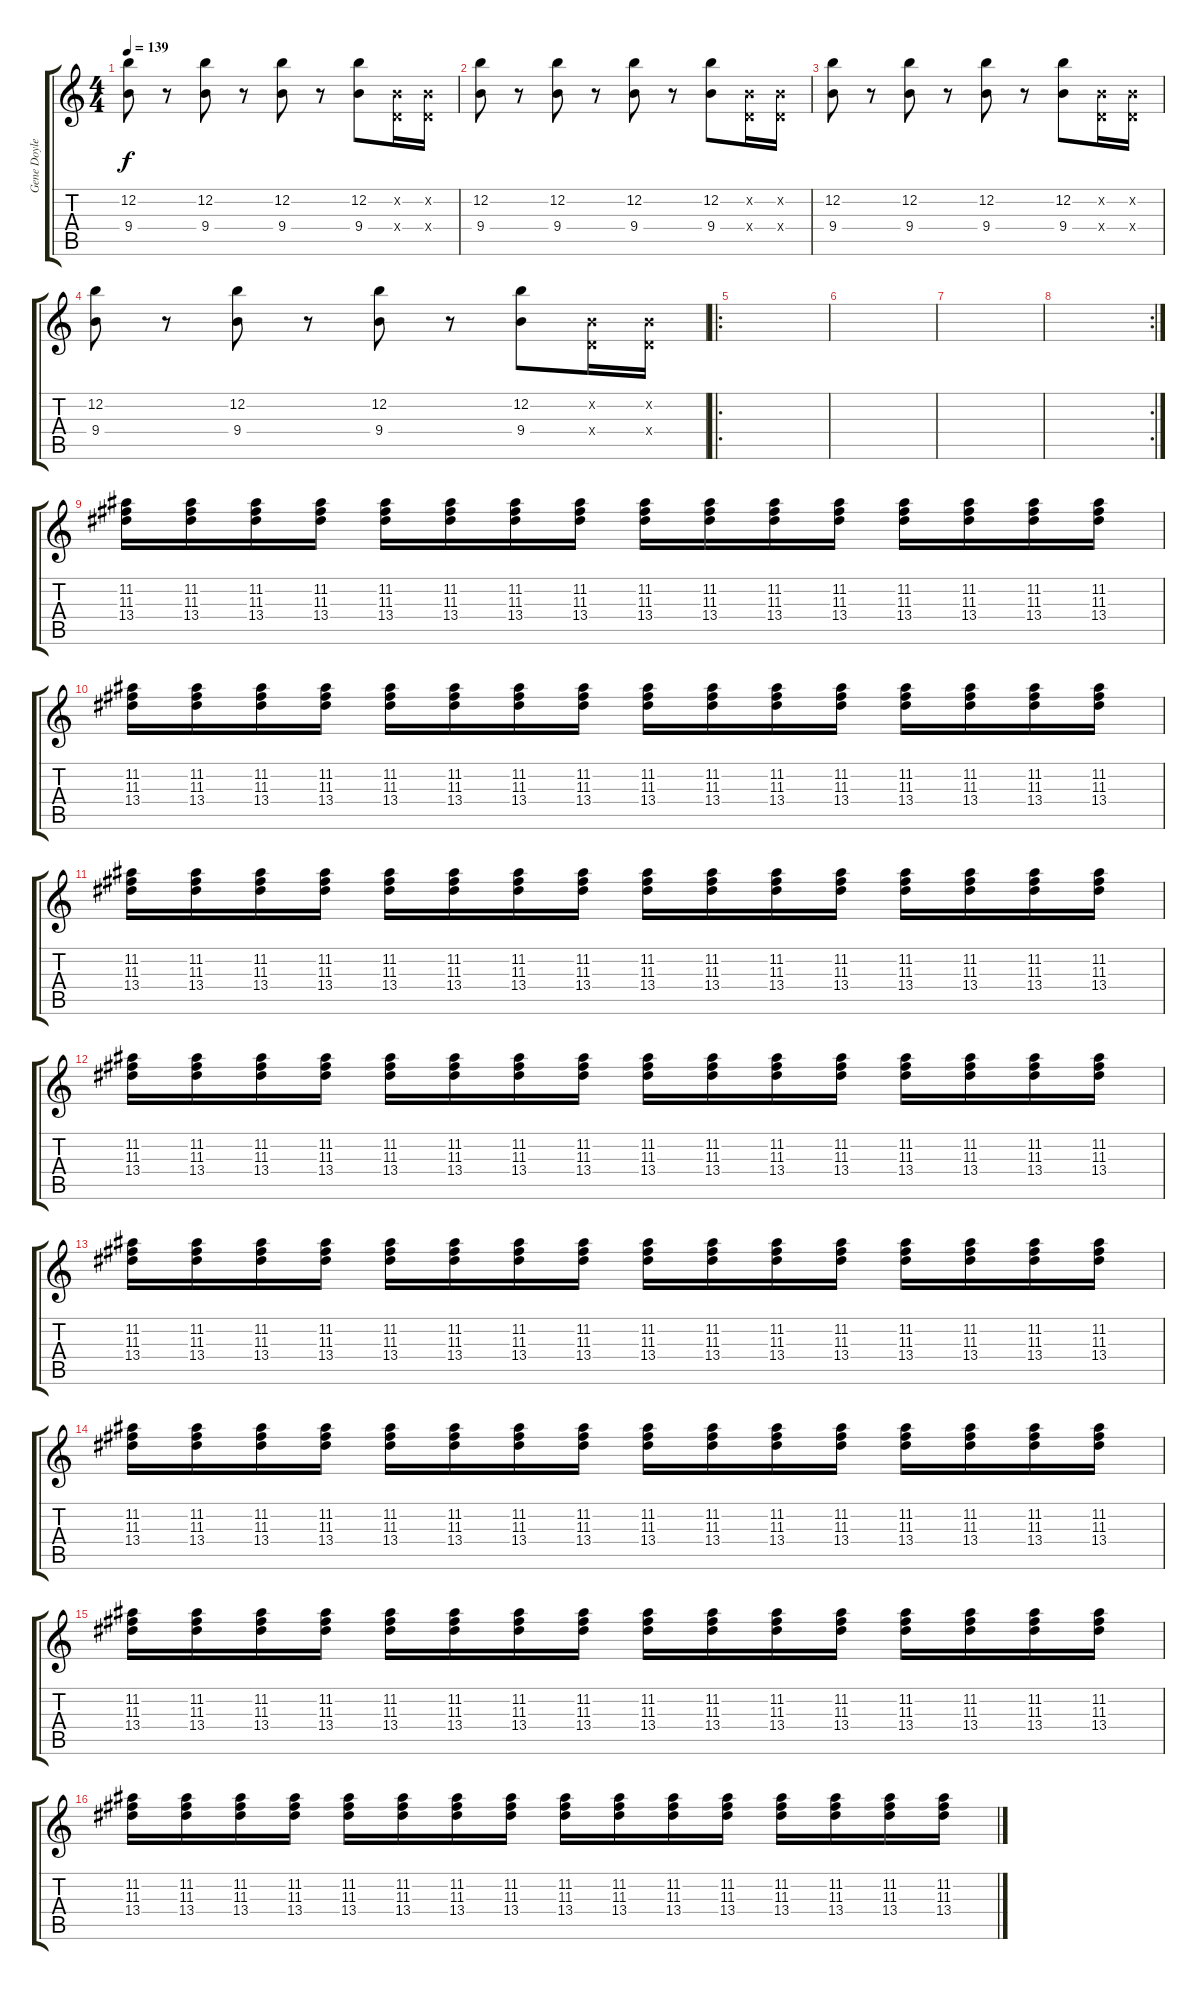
\track ("Gene Doyle" "Gene Doyle") {instrument overdrivenguitar}
\staff {score tabs}
\tuning (E4 B3 G3 D3 A2 E2) {hide}
\ts (4 4)
\tempo 139
\clef g2
\ks c
(12.2 9.4).8{dy f} r.8 (12.2 9.4).8 r.8 (12.2 9.4).8 r.8 (12.2 9.4).8 (0.2{x} 0.4{x}).16 (0.2{x} 0.4{x}).16 |
(12.2 9.4).8 r.8 (12.2 9.4).8 r.8 (12.2 9.4).8 r.8 (12.2 9.4).8 (0.2{x} 0.4{x}).16 (0.2{x} 0.4{x}).16 |
(12.2 9.4).8 r.8 (12.2 9.4).8 r.8 (12.2 9.4).8 r.8 (12.2 9.4).8 (0.2{x} 0.4{x}).16 (0.2{x} 0.4{x}).16 |
(12.2 9.4).8 r.8 (12.2 9.4).8 r.8 (12.2 9.4).8 r.8 (12.2 9.4).8 (0.2{x} 0.4{x}).16 (0.2{x} 0.4{x}).16 |
\ro
|
|
|
\rc 2
|
(11.2 11.3 13.4).16{volume 10} (11.2 11.3 13.4).16 (11.2 11.3 13.4).16 (11.2 11.3 13.4).16 (11.2 11.3 13.4).16 (11.2 11.3 13.4).16 (11.2 11.3 13.4).16 (11.2 11.3 13.4).16 (11.2 11.3 13.4).16 (11.2 11.3 13.4).16 (11.2 11.3 13.4).16 (11.2 11.3 13.4).16 (11.2 11.3 13.4).16 (11.2 11.3 13.4).16 (11.2 11.3 13.4).16 (11.2 11.3 13.4).16 |
(11.2 11.3 13.4).16 (11.2 11.3 13.4).16 (11.2 11.3 13.4).16 (11.2 11.3 13.4).16 (11.2 11.3 13.4).16 (11.2 11.3 13.4).16 (11.2 11.3 13.4).16 (11.2 11.3 13.4).16 (11.2 11.3 13.4).16 (11.2 11.3 13.4).16 (11.2 11.3 13.4).16 (11.2 11.3 13.4).16 (11.2 11.3 13.4).16 (11.2 11.3 13.4).16 (11.2 11.3 13.4).16 (11.2 11.3 13.4).16 |
(11.2 11.3 13.4).16 (11.2 11.3 13.4).16 (11.2 11.3 13.4).16 (11.2 11.3 13.4).16 (11.2 11.3 13.4).16 (11.2 11.3 13.4).16 (11.2 11.3 13.4).16 (11.2 11.3 13.4).16 (11.2 11.3 13.4).16 (11.2 11.3 13.4).16 (11.2 11.3 13.4).16 (11.2 11.3 13.4).16 (11.2 11.3 13.4).16 (11.2 11.3 13.4).16 (11.2 11.3 13.4).16 (11.2 11.3 13.4).16 |
(11.2 11.3 13.4).16 (11.2 11.3 13.4).16 (11.2 11.3 13.4).16 (11.2 11.3 13.4).16 (11.2 11.3 13.4).16 (11.2 11.3 13.4).16 (11.2 11.3 13.4).16 (11.2 11.3 13.4).16 (11.2 11.3 13.4).16 (11.2 11.3 13.4).16 (11.2 11.3 13.4).16 (11.2 11.3 13.4).16 (11.2 11.3 13.4).16 (11.2 11.3 13.4).16 (11.2 11.3 13.4).16 (11.2 11.3 13.4).16 |
(11.2 11.3 13.4).16 (11.2 11.3 13.4).16 (11.2 11.3 13.4).16 (11.2 11.3 13.4).16 (11.2 11.3 13.4).16 (11.2 11.3 13.4).16 (11.2 11.3 13.4).16 (11.2 11.3 13.4).16 (11.2 11.3 13.4).16 (11.2 11.3 13.4).16 (11.2 11.3 13.4).16 (11.2 11.3 13.4).16 (11.2 11.3 13.4).16 (11.2 11.3 13.4).16 (11.2 11.3 13.4).16 (11.2 11.3 13.4).16 |
(11.2 11.3 13.4).16 (11.2 11.3 13.4).16 (11.2 11.3 13.4).16 (11.2 11.3 13.4).16 (11.2 11.3 13.4).16 (11.2 11.3 13.4).16 (11.2 11.3 13.4).16 (11.2 11.3 13.4).16 (11.2 11.3 13.4).16 (11.2 11.3 13.4).16 (11.2 11.3 13.4).16 (11.2 11.3 13.4).16 (11.2 11.3 13.4).16 (11.2 11.3 13.4).16 (11.2 11.3 13.4).16 (11.2 11.3 13.4).16 |
(11.2 11.3 13.4).16 (11.2 11.3 13.4).16 (11.2 11.3 13.4).16 (11.2 11.3 13.4).16 (11.2 11.3 13.4).16 (11.2 11.3 13.4).16 (11.2 11.3 13.4).16 (11.2 11.3 13.4).16 (11.2 11.3 13.4).16 (11.2 11.3 13.4).16 (11.2 11.3 13.4).16 (11.2 11.3 13.4).16 (11.2 11.3 13.4).16 (11.2 11.3 13.4).16 (11.2 11.3 13.4).16 (11.2 11.3 13.4).16 |
(11.2 11.3 13.4).16 (11.2 11.3 13.4).16 (11.2 11.3 13.4).16 (11.2 11.3 13.4).16 (11.2 11.3 13.4).16 (11.2 11.3 13.4).16 (11.2 11.3 13.4).16 (11.2 11.3 13.4).16 (11.2 11.3 13.4).16 (11.2 11.3 13.4).16 (11.2 11.3 13.4).16 (11.2 11.3 13.4).16 (11.2 11.3 13.4).16 (11.2 11.3 13.4).16 (11.2 11.3 13.4).16 (11.2 11.3 13.4).16
